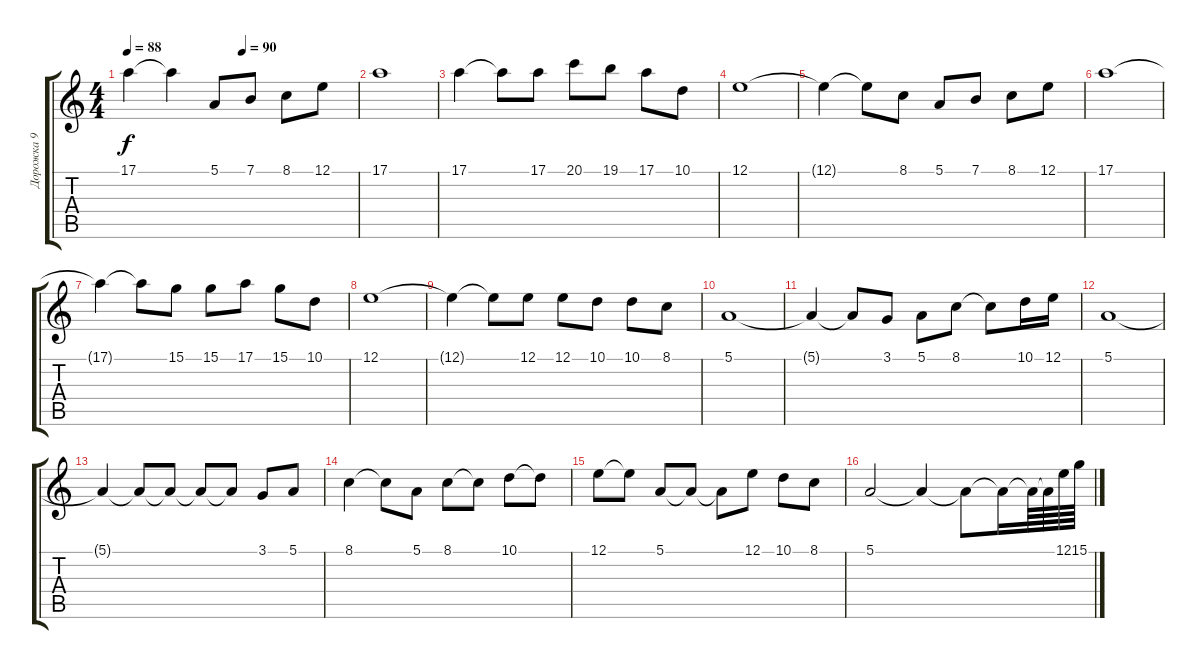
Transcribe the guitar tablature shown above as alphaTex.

\track ("Дорожка 9" "Дорожка 9") {instrument brightacousticpiano}
\staff {score tabs}
\tuning (E4 B3 G3 D3 A2 E2) {hide}
\ts (4 4)
\tempo 88
\tempo (90 0.5)
\clef g2
\ks c
17.1.4{dy f} 17.1{t}.4 5.1.8{volume 16} 7.1.8 8.1.8 12.1.8 |
17.1.1 |
17.1.4 17.1{t}.8 17.1.8 20.1.8 19.1.8 17.1.8 10.1.8 |
12.1.1 |
12.1{t}.4 12.1{t}.8 8.1.8 5.1.8 7.1.8 8.1.8 12.1.8 |
17.1.1 |
17.1{t}.4 17.1{t}.8 15.1.8 15.1.8 17.1.8 15.1.8 10.1.8 |
12.1.1 |
12.1{t}.4 12.1{t}.8 12.1.8 12.1.8 10.1.8 10.1.8 8.1.8 |
5.1.1 |
5.1{t}.4 5.1{t}.8 3.1.8 5.1.8 8.1.8 8.1{t}.8 10.1.16 12.1.16 |
5.1.1 |
5.1{t}.4 5.1{t}.8 5.1{t}.8 5.1{t}.8 5.1{t}.8 3.1.8 5.1.8 |
8.1.4 8.1{t}.8 5.1.8 8.1.8 8.1{t}.8 10.1.8 10.1{t}.8 |
12.1.8 12.1{t}.8 5.1.8 5.1{t}.8 5.1{t}.8 12.1.8 10.1.8 8.1.8 |
5.1.2 5.1{t}.4 5.1{t}.8 5.1{t}.16 5.1{t}.64 5.1{t}.64 12.1.64 15.1.64
